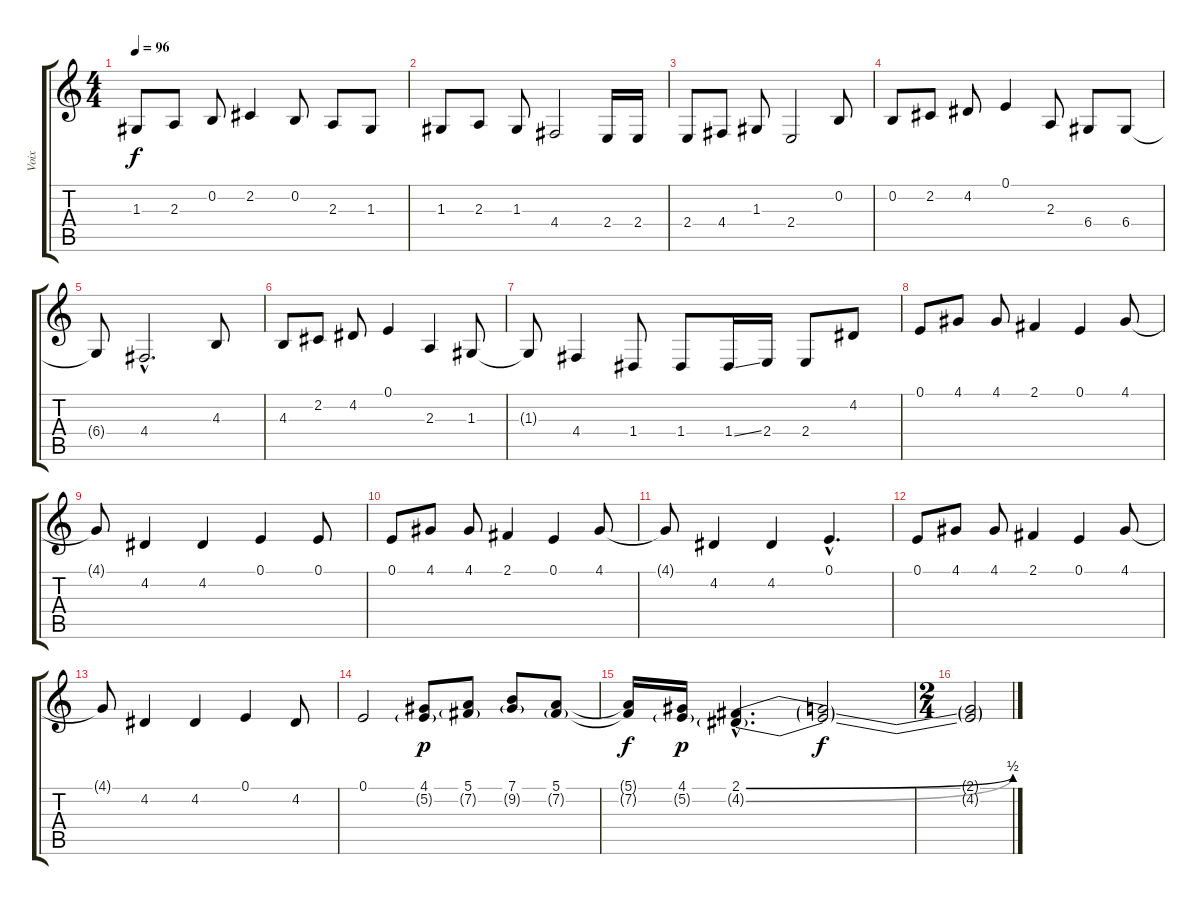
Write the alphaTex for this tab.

\track ("Voix" "Voix") {instrument lead6voice}
\staff {score tabs}
\tuning (E4 B3 G3 D3 A2 E2) {hide}
\ts (4 4)
\tempo 96
\clef g2
\ks c
1.3.8{dy f} 2.3.8 0.2.8 2.2.4 0.2.8 2.3.8 1.3.8 |
1.3.8 2.3.8 1.3.8 4.4.2 2.4.16 2.4.16 |
2.4.8 4.4.8 1.3.8 2.4.2 0.2.8 |
0.2.8 2.2.8 4.2.8 0.1.4 2.3.8 6.4.8 6.4.8 |
6.4{t}.8 4.4{hac}.2{d} 4.3.8 |
4.3.8 2.2.8 4.2.8 0.1.4 2.3.4 1.3.8 |
1.3{t}.8 4.4.4 1.4.8 1.4.8 1.4{ss}.16 2.4.16 2.4.8 4.2.8{volume 12 instrument choiraahs} |
0.1.8 4.1.8 4.1.8 2.1.4 0.1.4 4.1.8 |
4.1{t}.8 4.2.4 4.2.4 0.1.4 0.1.8 |
0.1.8 4.1.8 4.1.8 2.1.4 0.1.4 4.1.8 |
4.1{t}.8 4.2.4 4.2.4 0.1{hac}.4{d} |
0.1.8 4.1.8 4.1.8 2.1.4 0.1.4 4.1.8 |
4.1{t}.8 4.2.4 4.2.4 0.1.4 4.2.8 |
0.1.2 (4.1 5.2{g}).8{dy p} (5.1 7.2{g}).8 (7.1 9.2{g}).8 (5.1 7.2{g}).8 |
(5.1{t} 7.2{t}).16{dy f volume 16} (4.1 5.2{g}).16{dy p} (2.1{be (bend 0 0 60 2) hac} 4.2{be (bend 0 0 60 2) g hac}).4{d} (2.1{t} 4.2{t}).2{dy f} |
\ts (2 4)
(2.1{t} 4.2{t}).2
